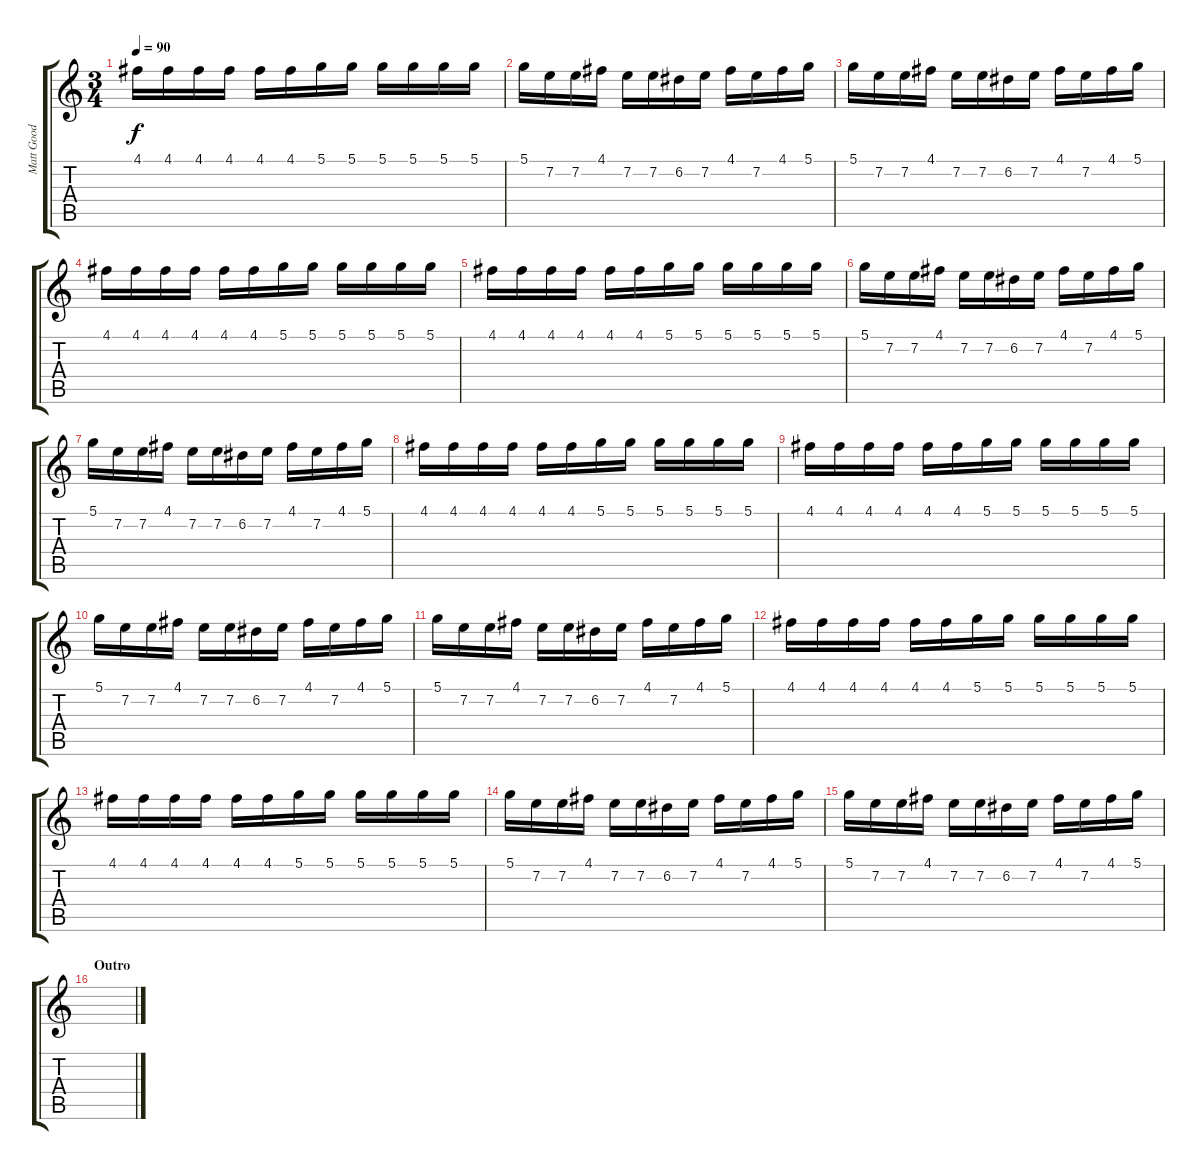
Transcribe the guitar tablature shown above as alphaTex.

\track ("Matt Good (Guitar)" "Matt Good ") {instrument distortionguitar}
\staff {score tabs}
\tuning (D4 A3 F3 C3 G2 C2) {hide}
\ts (3 4)
\tempo 90
\clef g2
\ks c
4.1.16{dy f} 4.1.16 4.1.16 4.1.16 4.1.16 4.1.16 5.1.16 5.1.16 5.1.16 5.1.16 5.1.16 5.1.16 |
5.1.16 7.2.16 7.2.16 4.1.16 7.2.16 7.2.16 6.2.16 7.2.16 4.1.16 7.2.16 4.1.16 5.1.16 |
5.1.16 7.2.16 7.2.16 4.1.16 7.2.16 7.2.16 6.2.16 7.2.16 4.1.16 7.2.16 4.1.16 5.1.16 |
4.1.16 4.1.16 4.1.16 4.1.16 4.1.16 4.1.16 5.1.16 5.1.16 5.1.16 5.1.16 5.1.16 5.1.16 |
4.1.16 4.1.16 4.1.16 4.1.16 4.1.16 4.1.16 5.1.16 5.1.16 5.1.16 5.1.16 5.1.16 5.1.16 |
5.1.16 7.2.16 7.2.16 4.1.16 7.2.16 7.2.16 6.2.16 7.2.16 4.1.16 7.2.16 4.1.16 5.1.16 |
5.1.16 7.2.16 7.2.16 4.1.16 7.2.16 7.2.16 6.2.16 7.2.16 4.1.16 7.2.16 4.1.16 5.1.16 |
4.1.16 4.1.16 4.1.16 4.1.16 4.1.16 4.1.16 5.1.16 5.1.16 5.1.16 5.1.16 5.1.16 5.1.16 |
4.1.16 4.1.16 4.1.16 4.1.16 4.1.16 4.1.16 5.1.16 5.1.16 5.1.16 5.1.16 5.1.16 5.1.16 |
5.1.16 7.2.16 7.2.16 4.1.16 7.2.16 7.2.16 6.2.16 7.2.16 4.1.16 7.2.16 4.1.16 5.1.16 |
5.1.16 7.2.16 7.2.16 4.1.16 7.2.16 7.2.16 6.2.16 7.2.16 4.1.16 7.2.16 4.1.16 5.1.16 |
4.1.16 4.1.16 4.1.16 4.1.16 4.1.16 4.1.16 5.1.16 5.1.16 5.1.16 5.1.16 5.1.16 5.1.16 |
4.1.16 4.1.16 4.1.16 4.1.16 4.1.16 4.1.16 5.1.16 5.1.16 5.1.16 5.1.16 5.1.16 5.1.16 |
5.1.16 7.2.16 7.2.16 4.1.16 7.2.16 7.2.16 6.2.16 7.2.16 4.1.16 7.2.16 4.1.16 5.1.16 |
5.1.16 7.2.16 7.2.16 4.1.16 7.2.16 7.2.16 6.2.16 7.2.16 4.1.16 7.2.16 4.1.16 5.1.16 |
\section ("" "Outro")
